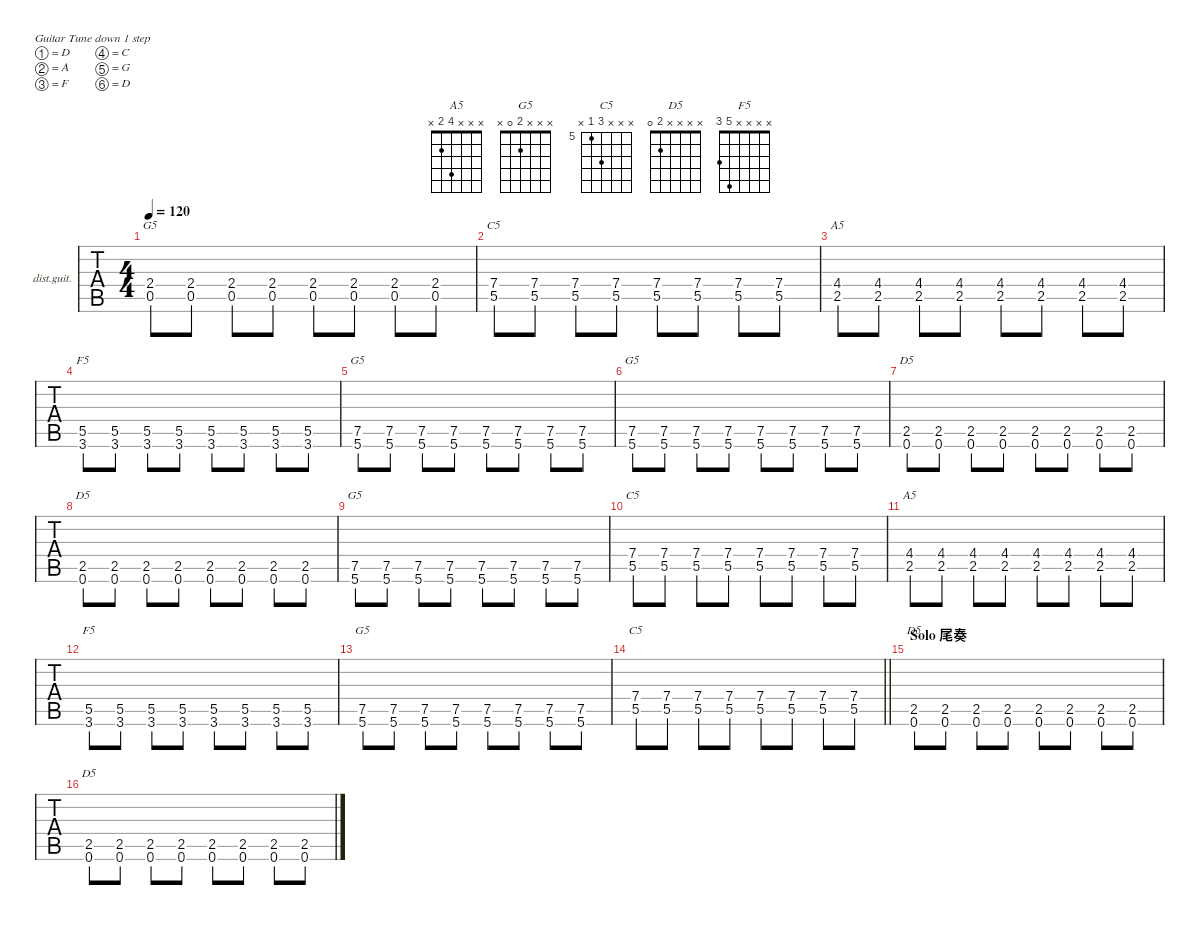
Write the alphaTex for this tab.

\defaultSystemsLayout 4
\hideDynamics
\bracketExtendMode nobrackets
\firstSystemTrackNameOrientation horizontal
\track ("Distortion Guitar" "dist.guit.") {instrument distortionguitar}
\staff {tabs}
\tuning (D4 A3 F3 C3 G2 D2)
\chord ("A5" x x x 4 2 x) {showfingering false}
\chord ("G5" x x x x 7 5) {firstfret 5 showfingering false}
\chord ("C5" x x x 7 5 x) {firstfret 5 showfingering false}
\chord ("D5" x x x x 2 0) {showfingering false}
\chord ("G5" x x x 2 0 x) {showfingering false}
\chord ("F5" x x x x 5 3) {showfingering false}
\ts (4 4)
\tempo 120
\clef g2
\ks dminor
(2.4{acc forcenatural} 0.5{acc forcenatural}).8{ch "G5" dy mf} (2.4{acc forcenatural} 0.5{acc forcenatural}).8 (2.4{acc forcenatural} 0.5{acc forcenatural}).8 (2.4{acc forcenatural} 0.5{acc forcenatural}).8 (2.4{acc forcenatural} 0.5{acc forcenatural}).8 (2.4{acc forcenatural} 0.5{acc forcenatural}).8 (2.4{acc forcenatural} 0.5{acc forcenatural}).8 (2.4{acc forcenatural} 0.5{acc forcenatural}).8 |
(5.5{acc forcenatural} 7.4{acc forcenatural}).8{ch "C5"} (5.5{acc forcenatural} 7.4{acc forcenatural}).8 (5.5{acc forcenatural} 7.4{acc forcenatural}).8 (5.5{acc forcenatural} 7.4{acc forcenatural}).8 (5.5{acc forcenatural} 7.4{acc forcenatural}).8 (5.5{acc forcenatural} 7.4{acc forcenatural}).8 (5.5{acc forcenatural} 7.4{acc forcenatural}).8 (5.5{acc forcenatural} 7.4{acc forcenatural}).8 |
(2.5{acc forcenatural} 4.4{acc forcenatural}).8{ch "A5"} (2.5{acc forcenatural} 4.4{acc forcenatural}).8 (2.5{acc forcenatural} 4.4{acc forcenatural}).8 (2.5{acc forcenatural} 4.4{acc forcenatural}).8 (2.5{acc forcenatural} 4.4{acc forcenatural}).8 (2.5{acc forcenatural} 4.4{acc forcenatural}).8 (2.5{acc forcenatural} 4.4{acc forcenatural}).8 (2.5{acc forcenatural} 4.4{acc forcenatural}).8 |
(3.6{acc forcenatural} 5.5{acc forcenatural}).8{ch "F5"} (3.6{acc forcenatural} 5.5{acc forcenatural}).8 (3.6{acc forcenatural} 5.5{acc forcenatural}).8 (3.6{acc forcenatural} 5.5{acc forcenatural}).8 (3.6{acc forcenatural} 5.5{acc forcenatural}).8 (3.6{acc forcenatural} 5.5{acc forcenatural}).8 (3.6{acc forcenatural} 5.5{acc forcenatural}).8 (3.6{acc forcenatural} 5.5{acc forcenatural}).8 |
(7.5{acc forcenatural} 5.6{acc forcenatural}).8{ch "G5"} (7.5{acc forcenatural} 5.6{acc forcenatural}).8 (7.5{acc forcenatural} 5.6{acc forcenatural}).8 (7.5{acc forcenatural} 5.6{acc forcenatural}).8 (7.5{acc forcenatural} 5.6{acc forcenatural}).8 (7.5{acc forcenatural} 5.6{acc forcenatural}).8 (7.5{acc forcenatural} 5.6{acc forcenatural}).8 (7.5{acc forcenatural} 5.6{acc forcenatural}).8 |
(7.5{acc forcenatural} 5.6{acc forcenatural}).8{ch "G5"} (7.5{acc forcenatural} 5.6{acc forcenatural}).8 (7.5{acc forcenatural} 5.6{acc forcenatural}).8 (7.5{acc forcenatural} 5.6{acc forcenatural}).8 (7.5{acc forcenatural} 5.6{acc forcenatural}).8 (7.5{acc forcenatural} 5.6{acc forcenatural}).8 (7.5{acc forcenatural} 5.6{acc forcenatural}).8 (7.5{acc forcenatural} 5.6{acc forcenatural}).8 |
(0.6{acc forcenatural} 2.5{acc forcenatural}).8{ch "D5"} (0.6{acc forcenatural} 2.5{acc forcenatural}).8 (0.6{acc forcenatural} 2.5{acc forcenatural}).8 (0.6{acc forcenatural} 2.5{acc forcenatural}).8 (0.6{acc forcenatural} 2.5{acc forcenatural}).8 (0.6{acc forcenatural} 2.5{acc forcenatural}).8 (0.6{acc forcenatural} 2.5{acc forcenatural}).8 (0.6{acc forcenatural} 2.5{acc forcenatural}).8 |
(0.6{acc forcenatural} 2.5{acc forcenatural}).8{ch "D5"} (0.6{acc forcenatural} 2.5{acc forcenatural}).8 (0.6{acc forcenatural} 2.5{acc forcenatural}).8 (0.6{acc forcenatural} 2.5{acc forcenatural}).8 (0.6{acc forcenatural} 2.5{acc forcenatural}).8 (0.6{acc forcenatural} 2.5{acc forcenatural}).8 (0.6{acc forcenatural} 2.5{acc forcenatural}).8 (0.6{acc forcenatural} 2.5{acc forcenatural}).8 |
(7.5{acc forcenatural} 5.6{acc forcenatural}).8{ch "G5"} (7.5{acc forcenatural} 5.6{acc forcenatural}).8 (7.5{acc forcenatural} 5.6{acc forcenatural}).8 (7.5{acc forcenatural} 5.6{acc forcenatural}).8 (7.5{acc forcenatural} 5.6{acc forcenatural}).8 (7.5{acc forcenatural} 5.6{acc forcenatural}).8 (7.5{acc forcenatural} 5.6{acc forcenatural}).8 (7.5{acc forcenatural} 5.6{acc forcenatural}).8 |
(5.5{acc forcenatural} 7.4{acc forcenatural}).8{ch "C5"} (5.5{acc forcenatural} 7.4{acc forcenatural}).8 (5.5{acc forcenatural} 7.4{acc forcenatural}).8 (5.5{acc forcenatural} 7.4{acc forcenatural}).8 (5.5{acc forcenatural} 7.4{acc forcenatural}).8 (5.5{acc forcenatural} 7.4{acc forcenatural}).8 (5.5{acc forcenatural} 7.4{acc forcenatural}).8 (5.5{acc forcenatural} 7.4{acc forcenatural}).8 |
(2.5{acc forcenatural} 4.4{acc forcenatural}).8{ch "A5"} (2.5{acc forcenatural} 4.4{acc forcenatural}).8 (2.5{acc forcenatural} 4.4{acc forcenatural}).8 (2.5{acc forcenatural} 4.4{acc forcenatural}).8 (2.5{acc forcenatural} 4.4{acc forcenatural}).8 (2.5{acc forcenatural} 4.4{acc forcenatural}).8 (2.5{acc forcenatural} 4.4{acc forcenatural}).8 (2.5{acc forcenatural} 4.4{acc forcenatural}).8 |
(3.6{acc forcenatural} 5.5{acc forcenatural}).8{ch "F5"} (3.6{acc forcenatural} 5.5{acc forcenatural}).8 (3.6{acc forcenatural} 5.5{acc forcenatural}).8 (3.6{acc forcenatural} 5.5{acc forcenatural}).8 (3.6{acc forcenatural} 5.5{acc forcenatural}).8 (3.6{acc forcenatural} 5.5{acc forcenatural}).8 (3.6{acc forcenatural} 5.5{acc forcenatural}).8 (3.6{acc forcenatural} 5.5{acc forcenatural}).8 |
(7.5{acc forcenatural} 5.6{acc forcenatural}).8{ch "G5"} (7.5{acc forcenatural} 5.6{acc forcenatural}).8 (7.5{acc forcenatural} 5.6{acc forcenatural}).8 (7.5{acc forcenatural} 5.6{acc forcenatural}).8 (7.5{acc forcenatural} 5.6{acc forcenatural}).8 (7.5{acc forcenatural} 5.6{acc forcenatural}).8 (7.5{acc forcenatural} 5.6{acc forcenatural}).8 (7.5{acc forcenatural} 5.6{acc forcenatural}).8 |
\barLineRight lightlight
(5.5{acc forcenatural} 7.4{acc forcenatural}).8{ch "C5"} (5.5{acc forcenatural} 7.4{acc forcenatural}).8 (5.5{acc forcenatural} 7.4{acc forcenatural}).8 (5.5{acc forcenatural} 7.4{acc forcenatural}).8 (5.5{acc forcenatural} 7.4{acc forcenatural}).8 (5.5{acc forcenatural} 7.4{acc forcenatural}).8 (5.5{acc forcenatural} 7.4{acc forcenatural}).8 (5.5{acc forcenatural} 7.4{acc forcenatural}).8 |
\section ("" "Solo 尾奏")
(0.6{acc forcenatural} 2.5{acc forcenatural}).8{ch "D5"} (0.6{acc forcenatural} 2.5{acc forcenatural}).8 (0.6{acc forcenatural} 2.5{acc forcenatural}).8 (0.6{acc forcenatural} 2.5{acc forcenatural}).8 (0.6{acc forcenatural} 2.5{acc forcenatural}).8 (0.6{acc forcenatural} 2.5{acc forcenatural}).8 (0.6{acc forcenatural} 2.5{acc forcenatural}).8 (0.6{acc forcenatural} 2.5{acc forcenatural}).8 |
(0.6{acc forcenatural} 2.5{acc forcenatural}).8{ch "D5"} (0.6{acc forcenatural} 2.5{acc forcenatural}).8 (0.6{acc forcenatural} 2.5{acc forcenatural}).8 (0.6{acc forcenatural} 2.5{acc forcenatural}).8 (0.6{acc forcenatural} 2.5{acc forcenatural}).8 (0.6{acc forcenatural} 2.5{acc forcenatural}).8 (0.6{acc forcenatural} 2.5{acc forcenatural}).8 (0.6{acc forcenatural} 2.5{acc forcenatural}).8
